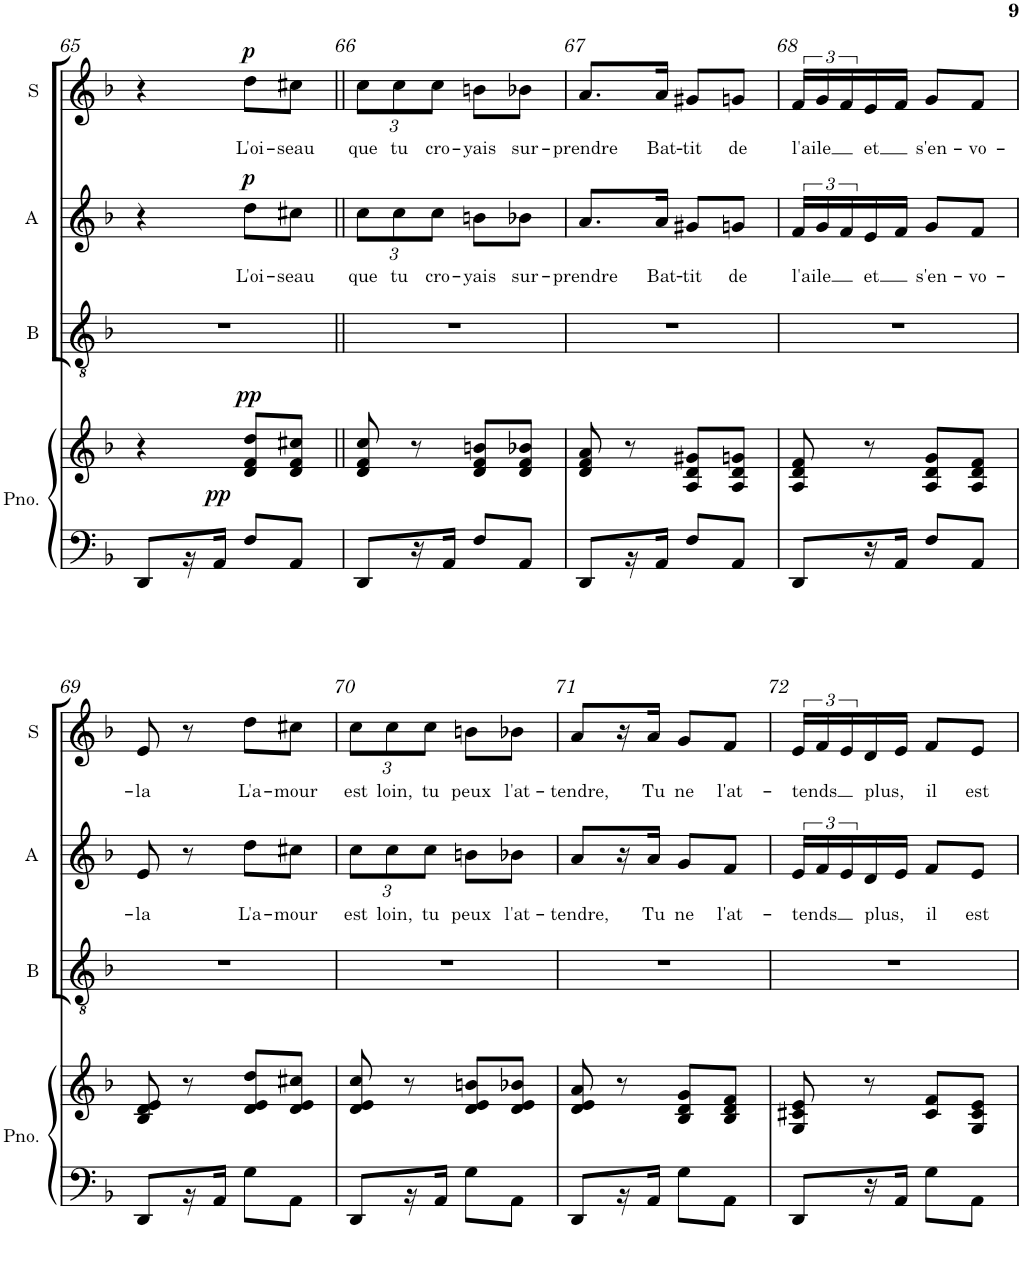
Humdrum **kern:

**kern	**kern	**dynam	**kern	**kern	**text	**dynam	**kern	**text	**dynam
*part4	*part4	*part4	*part3	*part2	*part2	*part2	*part1	*part1	*part1
*staff5	*staff4	*staff4/5	*staff3	*staff2	*staff2	*staff2	*staff1	*staff1	*staff1
*I"Piano	*	*	*I"Baritone	*I"Alto	*	*	*I"Soprano	*	*
*I'Pno.	*	*	*I'B	*I'A	*	*	*I'S	*	*
!!LO:PB:g=z
*clefF4	*clefG2	*	*clefGv2	*clefG2	*	*	*clefG2	*	*
*	*	*	*	*Trd4c7	*	*	*	*	*
*k[b-]	*k[b-]	*	*k[b-]	*k[b-]	*	*	*k[b-]	*	*
*d:	*d:	*	*d:	*d:	*	*	*d:	*	*
*M2/4	*M2/4	*	*M2/4	*M2/4	*	*	*M2/4	*	*
=65	=65	=65	=65	=65	=65	=65	=65	=65	=65
8DD/L	4r	.	2r	4r	.	.	4r	.	.
16r	.	.	.	.	.	.	.	.	.
!	!	!LO:DY:a=2	!	!	!	!	!	!	!
16AA/JJ	.	pp	.	.	.	.	.	.	.
!	!	!LO:DY:a	!	!	!LO:LY:b	!LO:DY:a	!	!LO:LY:b	!LO:DY:a
8F/L	8d/ 8f/ 8dd/L	pp	.	8dd\L	L'oi-	p	8dd\L	L'oi-	p
!	!	!	!	!	!LO:LY:b	!	!	!LO:LY:b	!
8AA/J	8d/ 8f/ 8cc#X/J	.	.	8cc#X\J	-seau	.	8cc#X\J	-seau	.
=66||	=66||	=66||	=66||	=66||	=66||	=66||	=66||	=66||	=66||
*	*	*	*	*Xbrackettup	*	*	*	*	*
!	!	!	!	!	!LO:LY:b	!	!	!	!
*	*	*	*	*	*	*	*Xbrackettup	*	*
!	!	!	!	!	!	!	!	!LO:LY:b	!
8DD/L	8d/ 8f/ 8cc/	.	2r	12cc\L	que	.	12cc\L	que	.
!	!	!	!	!	!LO:LY:b	!	!	!LO:LY:b	!
.	.	.	.	12cc\	tu	.	12cc\	tu	.
16r	8r	.	.	.	.	.	.	.	.
!	!	!	!	!	!LO:LY:b	!	!	!LO:LY:b	!
.	.	.	.	12cc\J	cro-	.	12cc\J	cro-	.
16AA/JJ	.	.	.	.	.	.	.	.	.
!	!	!	!	!	!LO:LY:b	!	!	!LO:LY:b	!
8F/L	8d/ 8f/ 8bn/L	.	.	8bn\L	-yais	.	8bn\L	-yais	.
!	!	!	!	!	!LO:LY:b	!	!	!LO:LY:b	!
8AA/J	8d/ 8f/ 8b-X/J	.	.	8b-X\J	sur-	.	8b-X\J	sur-	.
=67	=67	=67	=67	=67	=67	=67	=67	=67	=67
!	!	!	!	!	!LO:LY:b	!	!	!LO:LY:b	!
8DD/L	8d/ 8f/ 8a/	.	2r	8.a/L	-prendre	.	8.a/L	-prendre	.
16r	8r	.	.	.	.	.	.	.	.
!	!	!	!	!	!LO:LY:b	!	!	!LO:LY:b	!
16AA/JJ	.	.	.	16a/Jk	Bat-	.	16a/Jk	Bat-	.
!	!	!	!	!	!LO:LY:b	!	!	!LO:LY:b	!
8F/L	8A/ 8d/ 8g#X/L	.	.	8g#X/L	-tit	.	8g#X/L	-tit	.
!	!	!	!	!	!LO:LY:b	!	!	!LO:LY:b	!
8AA/J	8A/ 8d/ 8gn/J	.	.	8gn/J	de	.	8gn/J	de	.
=68	=68	=68	=68	=68	=68	=68	=68	=68	=68
*	*	*	*	*brackettup	*	*	*	*	*
!	!	!	!	!	!LO:LY:b	!	!	!	!
*	*	*	*	*	*	*	*brackettup	*	*
!	!	!	!	!	!	!	!	!LO:LY:b	!
8DD/L	8A/ 8d/ 8f/	.	2r	24f/LL	l'aile	.	24f/LL	l'aile	.
.	.	.	.	24g/	.	.	24g/	.	.
.	.	.	.	24f/	.	.	24f/	.	.
!	!	!	!	!	!LO:LY:b	!	!	!LO:LY:b	!
16r	8r	.	.	16e/	et	.	16e/	et	.
16AA/JJ	.	.	.	16f/JJ	.	.	16f/JJ	.	.
!	!	!	!	!	!LO:LY:b	!	!	!LO:LY:b	!
8F/L	8A/ 8d/ 8g/L	.	.	8g/L	s'en-	.	8g/L	s'en-	.
!	!	!	!	!	!LO:LY:b	!	!	!LO:LY:b	!
8AA/J	8A/ 8d/ 8f/J	.	.	8f/J	-vo-	.	8f/J	-vo-	.
!!LO:LB:g=z
=69	=69	=69	=69	=69	=69	=69	=69	=69	=69
!	!	!	!	!	!LO:LY:b	!	!	!LO:LY:b	!
8DD/L	8B-/ 8d/ 8e/	.	2r	8e/	-la	.	8e/	-la	.
16r	8r	.	.	8r	.	.	8r	.	.
16AA/JJ	.	.	.	.	.	.	.	.	.
!	!	!	!	!	!LO:LY:b	!	!	!LO:LY:b	!
8G\L	8d/ 8e/ 8dd/L	.	.	8dd\L	L'a-	.	8dd\L	L'a-	.
!	!	!	!	!	!LO:LY:b	!	!	!LO:LY:b	!
8AA\J	8d/ 8e/ 8cc#X/J	.	.	8cc#X\J	-mour	.	8cc#X\J	-mour	.
=70	=70	=70	=70	=70	=70	=70	=70	=70	=70
*	*	*	*	*Xbrackettup	*	*	*	*	*
!	!	!	!	!	!LO:LY:b	!	!	!	!
*	*	*	*	*	*	*	*Xbrackettup	*	*
!	!	!	!	!	!	!	!	!LO:LY:b	!
8DD/L	8d/ 8e/ 8cc/	.	2r	12cc\L	est	.	12cc\L	est	.
!	!	!	!	!	!LO:LY:b	!	!	!LO:LY:b	!
.	.	.	.	12cc\	loin,	.	12cc\	loin,	.
16r	8r	.	.	.	.	.	.	.	.
!	!	!	!	!	!LO:LY:b	!	!	!LO:LY:b	!
.	.	.	.	12cc\J	tu	.	12cc\J	tu	.
16AA/JJ	.	.	.	.	.	.	.	.	.
!	!	!	!	!	!LO:LY:b	!	!	!LO:LY:b	!
8G\L	8d/ 8e/ 8bn/L	.	.	8bn\L	peux	.	8bn\L	peux	.
!	!	!	!	!	!LO:LY:b	!	!	!LO:LY:b	!
8AA\J	8d/ 8e/ 8b-X/J	.	.	8b-X\J	l'at-	.	8b-X\J	l'at-	.
=71	=71	=71	=71	=71	=71	=71	=71	=71	=71
!	!	!	!	!	!LO:LY:b	!	!	!LO:LY:b	!
8DD/L	8d/ 8e/ 8a/	.	2r	8a/L	-tendre,	.	8a/L	-tendre,	.
16r	8r	.	.	16r	.	.	16r	.	.
!	!	!	!	!	!LO:LY:b	!	!	!LO:LY:b	!
16AA/JJ	.	.	.	16a/JJ	Tu	.	16a/JJ	Tu	.
!	!	!	!	!	!LO:LY:b	!	!	!LO:LY:b	!
8G\L	8B-/ 8d/ 8g/L	.	.	8g/L	ne	.	8g/L	ne	.
!	!	!	!	!	!LO:LY:b	!	!	!LO:LY:b	!
8AA\J	8B-/ 8d/ 8f/J	.	.	8f/J	l'at-	.	8f/J	l'at-	.
=72	=72	=72	=72	=72	=72	=72	=72	=72	=72
*	*	*	*	*brackettup	*	*	*	*	*
!	!	!	!	!	!LO:LY:b	!	!	!	!
*	*	*	*	*	*	*	*brackettup	*	*
!	!	!	!	!	!	!	!	!LO:LY:b	!
8DD/L	8G/ 8c#X/ 8e/	.	2r	24e/LL	-tends	.	24e/LL	-tends	.
.	.	.	.	24f/	.	.	24f/	.	.
.	.	.	.	24e/	.	.	24e/	.	.
!	!	!	!	!	!LO:LY:b	!	!	!LO:LY:b	!
16r	8r	.	.	16d/	plus,	.	16d/	plus,	.
16AA/JJ	.	.	.	16e/JJ	.	.	16e/JJ	.	.
!	!	!	!	!	!LO:LY:b	!	!	!LO:LY:b	!
8G\L	8c#/ 8f/L	.	.	8f/L	il	.	8f/L	il	.
!	!	!	!	!	!LO:LY:b	!	!	!LO:LY:b	!
8AA\J	8G/ 8c#/ 8e/J	.	.	8e/J	est	.	8e/J	est	.
=	=	=	=	=	=	=	=	=	=
*-	*-	*-	*-	*-	*-	*-	*-	*-	*-
